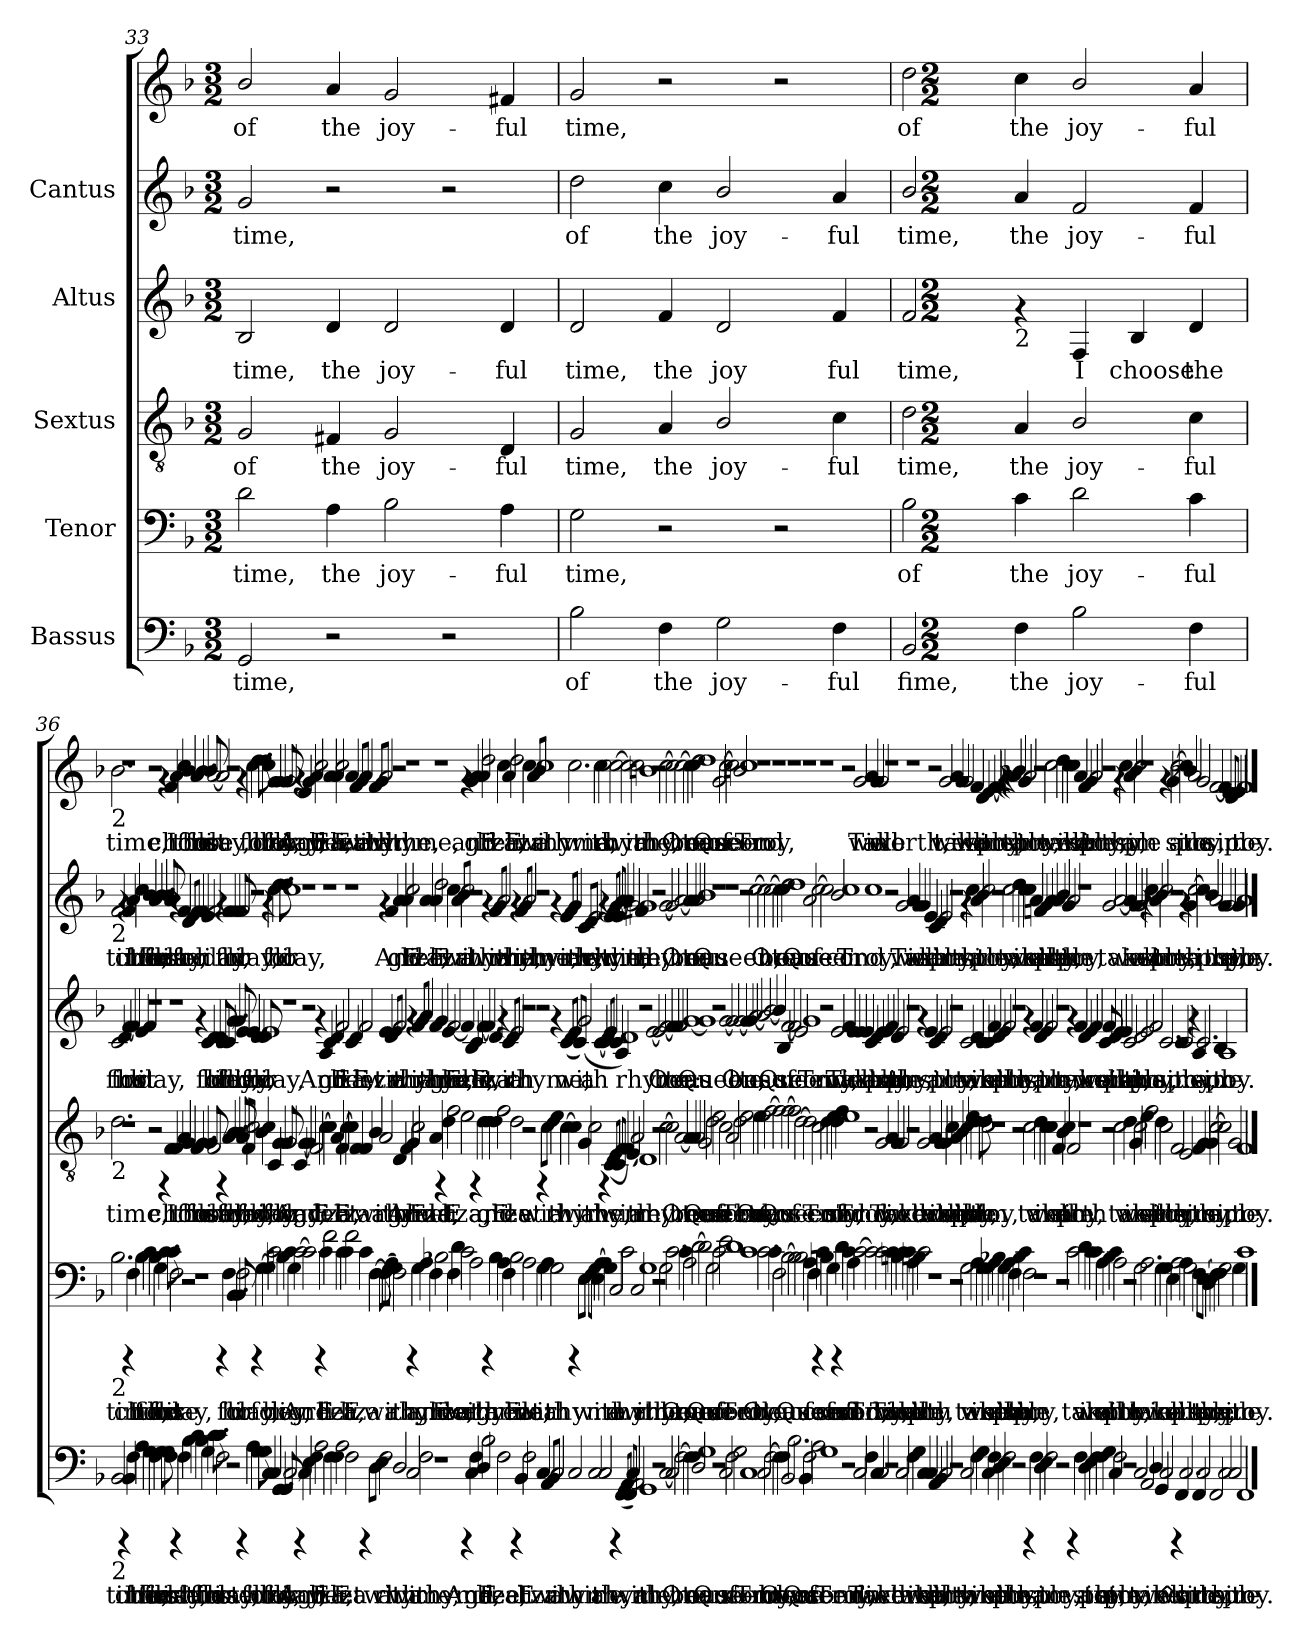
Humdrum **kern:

**kern	**text	**kern	**text	**kern	**text	**kern	**text	**kern	**text	**kern	**text
*part5	*part5	*part4	*part4	*part3	*part3	*part2	*part2	*part1	*part1	*part1	*part1
*staff6	*staff6	*staff5	*staff5	*staff4	*staff4	*staff3	*staff3	*staff2	*staff2	*staff1	*staff1
*I"Bassus	*	*I"Tenor	*	*I"Sextus	*	*I"Altus	*	*I"Cantus	*	*	*
*clefF4	*	*clefF4	*	*clefGv2	*	*clefG2	*	*clefG2	*	*clefG2	*
*k[b-]	*	*k[b-]	*	*k[b-]	*	*k[b-]	*	*k[b-]	*	*k[b-]	*
*F:	*	*F:	*	*F:	*	*F:	*	*F:	*	*F:	*
*M3/2	*	*M3/2	*	*M3/2	*	*M3/2	*	*M3/2	*	*M3/2	*
=33	=33	=33	=33	=33	=33	=33	=33	=33	=33	=33	=33
!	!LO:LY:b:cj	!	!LO:LY:b:cj	!	!LO:LY:b:cj	!	!LO:LY:b:cj	!	!LO:LY:b:cj	!	!LO:LY:b:cj
2GG/	time,	2d\	time,	2G/	of	2B-/	time,	2g/	time,	2b-/	of
!	!	!	!LO:LY:b:cj	!	!LO:LY:b:cj	!	!LO:LY:b:cj	!	!	!	!LO:LY:b:cj
2r	.	4A\	the	4F#X/	the	4d/	the	2r	.	4a/	the
!	!	!	!LO:LY:b:cj	!	!LO:LY:b:cj	!	!LO:LY:b:cj	!	!	!	!LO:LY:b:cj
.	.	2B-\	joy-	2G/	joy-	2d/	joy-	.	.	2g/	joy-
2r	.	.	.	.	.	.	.	2r	.	.	.
!	!	!	!LO:LY:b:cj	!	!LO:LY:b:cj	!	!LO:LY:b:cj	!	!	!	!LO:LY:b:cj
.	.	4A\	-ful	4D/	-ful	4d/	-ful	.	.	4f#X/	-ful
=34	=34	=34	=34	=34	=34	=34	=34	=34	=34	=34	=34
!	!LO:LY:b:cj	!	!LO:LY:b:cj	!	!LO:LY:b:cj	!	!LO:LY:b:cj	!	!LO:LY:b:cj	!	!LO:LY:b:cj
2B-\	of	2G\	time,	2G/	time,	2d/	time,	2dd\	of	2g/	time,
!	!LO:LY:b:cj	!	!	!	!LO:LY:b:cj	!	!LO:LY:b:cj	!	!LO:LY:b:cj	!	!
4F\	the	2r	.	4A/	the	4f/	the	4cc\	the	2r	.
!	!LO:LY:b:cj	!	!	!	!LO:LY:b:cj	!	!LO:LY:b:cj	!	!LO:LY:b:cj	!	!
2G\	joy-	.	.	2B-/	joy-	2d/	joy	2b-/	joy-	.	.
.	.	2r	.	.	.	.	.	.	.	2r	.
!	!LO:LY:b:cj	!	!	!	!LO:LY:b:cj	!	!LO:LY:b:cj	!	!LO:LY:b:cj	!	!
4F\	-ful	.	.	4c\	-ful	4f/	ful	4a/	-ful	.	.
=35	=35	=35	=35	=35	=35	=35	=35	=35	=35	=35	=35
!	!LO:LY:b:cj	!	!LO:LY:b:cj	!	!LO:LY:b:cj	!	!LO:LY:b:cj	!	!LO:LY:b:cj	!	!LO:LY:b:cj
2BB-/	fime,	2B-\	of	2d\	time,	2f/	time,	2b-/	time,	2dd\	of
*M2/2	*	*M2/2	*	*M2/2	*	*M2/2	*	*M2/2	*	*M2/2	*
!	!	!	!	!	!	!LO:TX:b:t=2	!	!	!	!	!
!	!LO:LY:b:cj	!	!LO:LY:b:cj	!	!LO:LY:b:cj	!	!	!	!LO:LY:b:cj	!	!LO:LY:b:cj
4F\	the	4c\	the	4A/	the	4rf	.	4a/	the	4cc\	the
!	!LO:LY:b:cj	!	!LO:LY:b:cj	!	!LO:LY:b:cj	!	!LO:LY:b:cj	!	!LO:LY:b:cj	!	!LO:LY:b:cj
2B-\	joy-	2d\	joy-	2B-/	joy-	4F/	I	2f/	joy-	2b-/	joy-
!	!	!	!	!	!	!	!LO:LY:b:cj	!	!	!	!
.	.	.	.	.	.	4B-/	choose	.	.	.	.
!	!LO:LY:b:cj	!	!LO:LY:b:cj	!	!LO:LY:b:cj	!	!LO:LY:b:cj	!	!LO:LY:b:cj	!	!LO:LY:b:cj
4F\	-ful	4c\	-ful	4c\	-ful	4d/	the	4f/	-ful	4a/	-ful
!!LO:LB:g=z
=36	=36	=36	=36	=36	=36	=36	=36	=36	=36	=36	=36
*	*	*	*	*	*	*	*	*	*	*MM156	*
!	!	!	!	!	!	!	!	!	!	!LO:TX:b:t=2	!
!	!	!	!	!	!	!	!	!LO:TX:b:t=2	!	!	!
!	!	!	!	!LO:TX:b:t=2	!	!	!	!	!	!	!
!	!	!LO:TX:b:t=2	!	!	!	!	!	!	!	!	!
!LO:TX:b:t=2	!	!	!	!	!	!	!	!	!	!	!
!	!LO:LY:b:cj	!	!LO:LY:b:cj	!	!LO:LY:b:cj	!	!LO:LY:b:cj	!	!LO:LY:b:cj	!	!LO:LY:b:cj
2BB-/	time,	2.B-\	time,	2.d\	time,	2c/	first	2f/	time,	2.b-\	time,
!	!	!	!	!	!	!	!LO:LY:b:cj	!	!	!	!
4rCCC	.	.	.	.	.	4d/	for	4rf	.	.	.
!	!LO:LY:a:cj	!	!	!	!	!	!LO:LY:a:cj	!	!LO:LY:a:cj	!	!
4BB-/	I	4rCCC	.	1r	.	[<4f/	ho-	4f/	I	1r	.
!	!LO:LY:a:cj	!	!LO:LY:a:cj	!	!	!	!LO:LY:a:cj	!	!LO:LY:a:cj	!	!
4F\	choose	4F\	I	.	.	4f/]	-	4a/	choose	.	.
!	!LO:LY:a:cj	!	!LO:LY:a:cj	!	!	!	!LO:LY:a:cj	!	!LO:LY:a:cj	!	!
4A\	the	4B-\	choose	.	.	4e/	li-	4cc\	the	.	.
!	!LO:LY:a:cj	!	!LO:LY:a:cj	!	!	!	!LO:LY:a:cj	!	!LO:LY:a:cj	!	!
4G\	first	4c\	the	.	.	4f/	-day,	4b-/	first	.	.
!	!LO:LY:a:cj	!	!LO:LY:a:cj	!	!	!	!	!	!LO:LY:a:cj	!	!
4F\	for	4B-\	first	2r	.	1r	.	4a/	for	2r	.
!	!LO:LY:a:cj	!	!LO:LY:a:cj	!	!	!	!	!	!LO:LY:a:cj	!	!
4.G\	ho-	4G\	for	.	.	.	.	4.b-/	ho-	.	.
!	!	!	!LO:LY:a:cj	!	!	!	!	!	!	!	!
.	.	4.c\	ho-	4rFF	.	.	.	.	.	4rf	.
!	!LO:LY:a:cj	!	!	!	!	!	!	!	!LO:LY:a:cj	!	!
8G\	-li-	.	.	.	.	.	.	8b-/	-li-	.	.
!	!LO:LY:a:cj	!	!	!	!LO:LY:a:cj	!	!	!	!LO:LY:a:cj	!	!LO:LY:a:cj
4F\	-day,	.	.	4F/	I	.	.	4a/	-day,	4f/	I
!	!	!	!LO:LY:a:cj	!	!	!	!	!	!	!	!
.	.	8c\	-li-	.	.	.	.	.	.	.	.
!	!	!	!LO:LY:b:cj	!	!LO:LY:b:cj	!	!	!	!	!	!LO:LY:b:cj
4rCCC	.	2F\	-day,	4F/	choose	1r	.	4rf	.	4a/	choose
!	!LO:LY:b:cj	!	!	!	!LO:LY:b:cj	!	!	!	!LO:LY:b:cj	!	!LO:LY:b:cj
4F\	I	.	.	4A/	the	.	.	4f/	for	4cc\	the
!	!LO:LY:b:cj	!	!	!	!LO:LY:b:cj	!	!	!	!LO:LY:b:cj	!	!LO:LY:b:cj
4B-\	choose	2r	.	4G/	first	.	.	8d/L	ho-	4b-/	first
!	!	!	!	!	!	!	!	!	!LO:LY:b:cj	!	!
.	.	.	.	.	.	.	.	8e/J	--	.	.
!	!LO:LY:b:cj	!	!	!	!LO:LY:b:cj	!	!	!	!LO:LY:b:cj	!	!LO:LY:b:cj
4c\	the	.	.	4F/	for	.	.	4f/	--	4a/	for
!	!LO:LY:a:cj	!	!	!	!LO:LY:a:cj	!	!	!	!LO:LY:a:cj	!	!LO:LY:a:cj
4B-\	first	1r	.	4.G/	ho-	4rf	.	4f/	-	4.b-/	ho-
!	!LO:LY:a:cj	!	!	!	!	!	!LO:LY:a:cj	!	!LO:LY:a:cj	!	!
4G\	for	.	.	.	.	4c/	for	4e/	li-	.	.
!	!	!	!	!	!LO:LY:a:cj	!	!	!	!	!	!LO:LY:a:cj
.	.	.	.	8G/	-li-	.	.	.	.	8b-/	-li-
!	!LO:LY:a:cj	!	!	!	!LO:LY:a:cj	!	!LO:LY:a:cj	!	!LO:LY:a:cj	!	!LO:LY:a:cj
4.c\	ho-	.	.	2F/	-day,	4.d/	ho-	2f/	-day,	[<2a/	-day,
!	!LO:LY:a:cj	!	!	!	!	!	!LO:LY:a:cj	!	!	!	!
8c\	-li-	.	.	.	.	8d/	-li-	.	.	.	.
!	!LO:LY:a:cj	!	!	!	!	!	!LO:LY:a:cj	!	!	!	!
2F\	-day,	4rCCC	.	4rFF	.	4c/	-day,	4rf	.	2a/]	.
!	!	!	!LO:LY:a:cj	!	!LO:LY:a:cj	!	!LO:LY:a:cj	!	!LO:LY:b:cj	!	!
.	.	4F\	for	4A/	for	4c/	for	4f/	for	.	.
!	!	!	!LO:LY:a:cj	!	!LO:LY:a:cj	!	!LO:LY:a:cj	!	!LO:LY:b:cj	!	!
2r	.	4.BB-/	ho-	4.B-/	ho-	4.g/	ho-	4.f/	ho-	2r	.
!	!	!	!LO:LY:a:cj	!	!LO:LY:a:cj	!	!LO:LY:a:cj	!	!LO:LY:b:cj	!	!
.	.	8BB-/	-li-	8B-/	-li-	8g/	-li-	8f/	-li-	.	.
!	!	!	!LO:LY:a:cj	!	!LO:LY:a:cj	!	!LO:LY:a:cj	!	!LO:LY:a:cj	!	!
4rCCC	.	2F\	-day,	8A/L	-day,	4e/	-day,	2f/	-day,	4rf	.
!	!	!	!	!	!LO:LY:a:cj	!	!	!	!	!	!
.	.	.	.	8F/J	for	.	.	.	.	.	.
!	!LO:LY:a:cj	!	!	!	!LO:LY:a:cj	!	!LO:LY:a:cj	!	!	!	!LO:LY:a:cj
4A\	for	.	.	2c\	ho-	4e/	for	.	.	4cc\	for
!	!LO:LY:a:cj	!	!	!	!	!	!LO:LY:a:cj	!	!	!	!LO:LY:a:cj
4.G\	ho-	4rCCC	.	.	.	4.d/	ho-	2r	.	4.dd\	ho-
!	!	!	!LO:LY:a:cj	!	!LO:LY:a:cj	!	!	!	!	!	!
.	.	[>4G\	for	4B-/	-li-	.	.	.	.	.	.
!	!LO:LY:a:cj	!	!	!	!	!	!LO:LY:a:cj	!	!	!	!LO:LY:a:cj
8G\	-li-	.	.	.	.	8d/	-li-	.	.	8dd\	-li-
!	!LO:LY:b:cj	!	!LO:LY:b:cj	!	!LO:LY:b:cj	!	!LO:LY:b:cj	!	!	!	!LO:LY:b:cj
4C/	-day,	4G\]	.	4c\	-day,	1e	-day,	4rf	.	4cc\	-day,
!	!LO:LY:b:cj	!	!LO:LY:b:cj	!	!LO:LY:b:cj	!	!	!	!LO:LY:b:cj	!	!LO:LY:b:cj
4C/	for	2c\	ho-	4C/	for	.	.	4cc\	for	4g/	for
!	!LO:LY:b:cj	!	!	!	!LO:LY:b:cj	!	!	!	!LO:LY:b:cj	!	!LO:LY:b:cj
4.GG/	ho-	.	.	4.G/	ho-	.	.	4.dd\	ho-	4.g/	ho-
!	!	!	!LO:LY:b:cj	!	!	!	!	!	!	!	!
.	.	4Bn\	-li-	.	.	.	.	.	.	.	.
!	!LO:LY:b:cj	!	!	!	!LO:LY:b:cj	!	!	!	!LO:LY:b:cj	!	!LO:LY:b:cj
8GG/	-li-	.	.	8G/	-li-	.	.	8dd\	-li-	8g/	-li-
!	!LO:LY:a:cj	!	!LO:LY:a:cj	!	!LO:LY:a:cj	!	!	!	!LO:LY:a:cj	!	!LO:LY:a:cj
2C/	-day,	4c\	-day,	2G/	-day,	1r	.	1cc	-day,	2g/	-day,
!	!	!	!LO:LY:a:cj	!	!	!	!	!	!	!	!
.	.	4G\	And	.	.	.	.	.	.	.	.
!	!	!	!LO:LY:a:cj	!	!LO:LY:a:cj	!	!	!	!	!	!
4rCCC	.	[>2c\	greet	4C/	And	.	.	.	.	4rf	.
!	!LO:LY:a:cj	!	!	!	!LO:LY:a:cj	!	!	!	!	!	!LO:LY:a:cj
4C/	And	.	.	[<4G/	greet	.	.	.	.	4e/	And
!	!LO:LY:a:cj	!	!LO:LY:a:cj	!	!LO:LY:a:cj	!	!	!	!	!	!LO:LY:a:cj
4E\	greet	2c\]	.	4G/]	.	2r	.	1r	.	4g/	greet
!	!LO:LY:a:cj	!	!	!	!LO:LY:a:cj	!	!	!	!	!	!LO:LY:a:cj
4F\	E-	.	.	2F/	E-	.	.	.	.	4a/	E-
!	!LO:LY:a:cj	!	!	!	!	!	!	!	!	!	!LO:LY:a:cj
2A\	-li-	4rCCC	.	.	.	4rf	.	.	.	2cc\	-li-
!	!	!	!LO:LY:a:cj	!	!LO:LY:a:cj	!	!LO:LY:a:cj	!	!	!	!
.	.	4c\	E-	[>4c\	-li-	4A/	And	.	.	.	.
!	!LO:LY:b:cj	!	!LO:LY:b:cj	!	!LO:LY:b:cj	!	!LO:LY:b:cj	!	!	!	!LO:LY:b:cj
4F\	-za,	2f\	-li-	4c\]	-	4c/	greet	1r	.	4a/	-za,
!	!LO:LY:b:cj	!	!	!	!LO:LY:b:cj	!	!LO:LY:b:cj	!	!	!	!LO:LY:b:cj
4F\	E-	.	.	4A/	za,	4d/	E-	.	.	4a/	E-
!	!LO:LY:b:cj	!	!LO:LY:b:cj	!	!LO:LY:b:cj	!	!LO:LY:b:cj	!	!	!	!LO:LY:b:cj
2A\	-li-	4c\	-za,	4F/	E-	2f/	-li-	.	.	2cc\	-li-
!	!	!	!LO:LY:b:cj	!	!LO:LY:b:cj	!	!	!	!	!	!
.	.	4c\	E-	[>4c\	-li-	.	.	.	.	.	.
!	!LO:LY:a:cj	!	!LO:LY:a:cj	!	!LO:LY:a:cj	!	!LO:LY:a:cj	!	!	!	!LO:LY:a:cj
2F\	-za	2f\	-li-	4c\]	-	4c/	-za,	1r	.	4a/	-za
!	!	!	!	!	!LO:LY:a:cj	!	!LO:LY:a:cj	!	!	!	!LO:LY:a:cj
.	.	.	.	4F/	za	4d/	E-	.	.	8f/L	with
!	!	!	!	!	!	!	!	!	!	!	!LO:LY:a:cj
.	.	.	.	.	.	.	.	.	.	8g/J	a
!	!	!	!LO:LY:a:cj	!	!LO:LY:a:cj	!	!LO:LY:a:cj	!	!	!	!LO:LY:a:cj
4rCCC	.	4c\	-za	4F/	with	2f/	-li-	.	.	4a/	rhyme,
!	!LO:LY:a:cj	!	!LO:LY:a:cj	!	!LO:LY:a:cj	!	!	!	!	!	!LO:LY:a:cj
8D\L	with	[>4F\	with	4B-/	a	.	.	.	.	8f/L	with
!	!LO:LY:a:cj	!	!	!	!	!	!	!	!	!	!LO:LY:a:cj
8E\J	a	.	.	.	.	.	.	.	.	8g/J	a
!	!LO:LY:a:cj	!	!LO:LY:a:cj	!	!LO:LY:a:cj	!	!LO:LY:a:cj	!	!	!	!LO:LY:a:cj
2F\	rhyme,	8F\]	.	2A/	rhyme,	4e/	-za	4rf	.	2a/	rhyme,
!	!	!	!LO:LY:a:cj	!	!	!	!	!	!	!	!
.	.	(>8G\L	a	.	.	.	.	.	.	.	.
!	!	!	!LO:LY:a:cj	!	!	!	!LO:LY:a:cj	!	!LO:LY:b:cj	!	!
.	.	8A\	.	.	.	8d/L	with	4f/	And	.	.
!	!	!	!LO:LY:a:cj	!	!	!	!LO:LY:a:cj	!	!	!	!
.	.	8G\J)	.	.	.	8e/J	a	.	.	.	.
!	!LO:LY:a:cj	!	!LO:LY:a:cj	!	!LO:LY:a:cj	!	!LO:LY:a:cj	!	!LO:LY:b:cj	!	!
2D/	with	2F\	rhyme,	4D/	And	2f/	rhyme,	4a/	greet	2r	.
!	!	!	!	!	!LO:LY:a:cj	!	!	!	!LO:LY:b:cj	!	!
.	.	.	.	4F/	greet	.	.	4a/	E-	.	.
!	!LO:LY:a:cj	!	!	!	!LO:LY:a:cj	!	!	!	!LO:LY:a:cj	!	!
2C/	a	4rCCC	.	4G/	E-	4rf	.	2cc\	-li-	1r	.
!	!	!	!LO:LY:a:cj	!	!LO:LY:a:cj	!	!LO:LY:a:cj	!	!	!	!
.	.	4G\	and	2c\	-li-	8f/L	with	.	.	.	.
!	!	!	!	!	!	!	!LO:LY:a:cj	!	!	!	!
.	.	.	.	.	.	8g/J	a	.	.	.	.
!	!LO:LY:a:cj	!	!LO:LY:a:cj	!	!	!	!LO:LY:a:cj	!	!LO:LY:a:cj	!	!
2F\	rhyme,	4A\	greet	.	.	4a/	rhyme,	4a/	-za,	.	.
!	!	!	!LO:LY:a:cj	!	!LO:LY:a:cj	!	!LO:LY:a:cj	!	!LO:LY:a:cj	!	!
.	.	4F\	E-	4A/	-za,	4f/	and	4a/	E-	.	.
!	!	!	!LO:LY:a:cj	!	!	!	!LO:LY:a:cj	!	!LO:LY:a:cj	!	!
1r	.	2B-\	-li-	4rFF	.	4g/	grect	2dd\	-li-	1r	.
!	!	!	!	!	!LO:LY:a:cj	!	!LO:LY:a:cj	!	!	!	!
.	.	.	.	4d\	E-	4e/	E-	.	.	.	.
!	!	!	!LO:LY:a:cj	!	!LO:LY:a:cj	!	!LO:LY:a:cj	!	!LO:LY:a:cj	!	!
.	.	4F\	-za	2f\	-li-	[<2f/	-li-	4cc\	-za	.	.
!	!	!	!LO:LY:a:cj	!	!	!	!	!	!LO:LY:a:cj	!	!
.	.	4d\	with	.	.	.	.	8a/L	with	.	.
!	!	!	!	!	!	!	!	!	!LO:LY:a:cj	!	!
.	.	.	.	.	.	.	.	8b-/J	a	.	.
!	!	!	!LO:LY:b:cj	!	!LO:LY:b:cj	!	!LO:LY:b:cj	!	!LO:LY:b:cj	!	!
4rCCC	.	2c\	a	2e\	-za,	4f/]	-	2cc\	rhyme,	4rf	.
!	!LO:LY:b:cj	!	!	!	!	!	!LO:LY:b:cj	!	!	!	!LO:LY:b:cj
4C/	And	.	.	.	.	4B-/	za,	.	.	4g/	and
!	!LO:LY:b:cj	!	!LO:LY:b:cj	!	!	!	!LO:LY:b:cj	!	!	!	!LO:LY:b:cj
4F\	greet	2A\	rhyme,	4rFF	.	4c/	E-	2r	.	4a/	greet
!	!LO:LY:b:cj	!	!	!	!LO:LY:b:cj	!	!LO:LY:b:cj	!	!	!	!LO:LY:b:cj
4D/	E-	.	.	4d\	and	[<4f/	-li-	.	.	4a/	E-
!	!LO:LY:a:cj	!	!	!	!LO:LY:a:cj	!	!LO:LY:a:cj	!	!	!	!LO:LY:a:cj
2B-\	-li-	4rCCC	.	4d\	greet	4f/]	-	4rf	.	2dd\	-li-
!	!	!	!LO:LY:a:cj	!	!LO:LY:a:cj	!	!LO:LY:a:cj	!	!LO:LY:a:cj	!	!
.	.	4B-\	and	4d\	E-	4d/	za	8f/L	with	.	.
!	!	!	!	!	!	!	!	!	!LO:LY:a:cj	!	!
.	.	.	.	.	.	.	.	8g/J	a	.	.
!	!LO:LY:a:cj	!	!LO:LY:a:cj	!	!LO:LY:a:cj	!	!	!	!LO:LY:a:cj	!	!LO:LY:a:cj
2F\	-za,	4A\	greet	2f\	-li-	4rf	.	2a/	rhyme,	4cc\	-za,
!	!	!	!LO:LY:a:cj	!	!	!	!LO:LY:a:cj	!	!	!	!LO:LY:a:cj
.	.	4F\	E-	.	.	8c/L	with	.	.	4a/	E-
!	!	!	!	!	!	!	!LO:LY:a:cj	!	!	!	!
.	.	.	.	.	.	8d/J	a	.	.	.	.
!	!	!	!LO:LY:b:cj	!	!LO:LY:b:cj	!	!LO:LY:b:cj	!	!	!	!LO:LY:b:cj
4rCCC	.	2B-\	-li-	2d\	-za	2e/	rhyme,	4rf	.	2dd\	-li-
!	!LO:LY:b:cj	!	!	!	!	!	!	!	!LO:LY:b:cj	!	!
4BB-/	E-	.	.	.	.	.	.	8f/L	with	.	.
!	!	!	!	!	!	!	!	!	!LO:LY:b:cj	!	!
.	.	.	.	.	.	.	.	8g/J	a	.	.
!	!LO:LY:b:cj	!	!LO:LY:b:cj	!	!	!	!	!	!LO:LY:b:cj	!	!LO:LY:b:cj
2F\	-li-	2A\	-za	2r	.	2r	.	2a/	rhyme,	4cc\	-za
!	!	!	!	!	!	!	!	!	!	!	!LO:LY:b:cj
.	.	.	.	.	.	.	.	.	.	8a/L	with
!	!	!	!	!	!	!	!	!	!	!	!LO:LY:b:cj
.	.	.	.	.	.	.	.	.	.	8b-/J	a
!	!LO:LY:a:cj	!	!LO:LY:a:cj	!	!	!	!	!	!	!	!LO:LY:a:cj
4C/	-za	4G\	with	4rFF	.	2r	.	2r	.	1cc	rhyme,
!	!LO:LY:a:cj	!	!LO:LY:a:cj	!	!LO:LY:a:cj	!	!	!	!	!	!
8AA/L	with	4A\	a	8c\L	with	.	.	.	.	.	.
!	!LO:LY:a:cj	!	!	!	!LO:LY:a:cj	!	!	!	!	!	!
8BB-/J	a	.	.	8d\J	a	.	.	.	.	.	.
!	!LO:LY:a:cj	!	!LO:LY:a:cj	!	!LO:LY:a:cj	!	!	!	!	!	!
2C/	rhyme,	2G\	rhyme	4e\	rhyme,	4rf	.	4rf	.	.	.
!	!	!	!	!	!LO:LY:a:cj	!	!LO:LY:a:cj	!	!LO:LY:a:cj	!	!
.	.	.	.	[>4c\	with	(<8c/L	with	8e/L	with	.	.
!	!	!	!	!	!	!	!LO:LY:a:cj	!	!LO:LY:a:cj	!	!
.	.	.	.	.	.	8d/J	.	8f/J	a	.	.
!	!LO:LY:b:cj	!	!	!	!LO:LY:b:cj	!	!LO:LY:b:cj	!	!LO:LY:b:cj	!	!LO:LY:b:cj
2C/	with	4rCCC	.	4c\]	.	8e/L	.	4g/	rhyme,	2.cc\	with
!	!	!	!	!	!	!	!LO:LY:b:cj	!	!	!	!
.	.	.	.	.	.	8c/J)	.	.	.	.	.
!	!	!	!LO:LY:b:cj	!	!LO:LY:b:cj	!	!LO:LY:b:cj	!	!LO:LY:b:cj	!	!
.	.	8E\L	with	4G/	a	(<2g/	a	8c/L	with	.	.
!	!	!	!LO:LY:b:cj	!	!	!	!	!	!LO:LY:b:cj	!	!
.	.	8F\J	.	.	.	.	.	8d/J	a	.	.
!	!LO:LY:b:cj	!	!LO:LY:b:cj	!	!LO:LY:b:cj	!	!	!	!LO:LY:b:cj	!	!
2C/	a	8G\L	.	2c\	rhyme,	.	.	2e/	rhyme,	.	.
!	!	!	!LO:LY:b:cj	!	!	!	!	!	!	!	!
.	.	8E\J	.	.	.	.	.	.	.	.	.
!	!	!	!LO:LY:b:cj	!	!	!	!LO:LY:b:cj	!	!	!	!LO:LY:b:cj
.	.	[>4A\	.	.	.	[<4c/	.	.	.	4cc\	a
!	!LO:LY:a:cj	!	!LO:LY:a:cj	!	!	!	!	!	!	!	!LO:LY:a:cj
2C/	rhyme,	4A\]	.	4rFF	.	8c/L]	.	4rf	.	2cc\	rhyme,
.	.	.	.	.	.	8d/J	.	.	.	.	.
!	!	!	!LO:LY:a:cj	!	!LO:LY:a:cj	!	!	!	!LO:LY:a:cj	!	!
.	.	4G\	a	(<8C/L	with	4e/	.	8e/L	with	.	.
!	!	!	!	!	!LO:LY:a:cj	!	!	!	!LO:LY:a:cj	!	!
.	.	.	.	8D/J	.	.	.	8f/J	.	.	.
!	!	!	!LO:LY:a:cj	!	!LO:LY:a:cj	!	!	!	!LO:LY:a:cj	!	!LO:LY:a:cj
4rCCC	.	2C/	rhyme,	8E/L	.	4c/	.	8g/L	.	[>2cc\	with
!	!	!	!	!	!LO:LY:a:cj	!	!	!	!LO:LY:a:cj	!	!
.	.	.	.	8C/J	.	.	.	8e/J	.	.	.
!	!LO:LY:a:cj	!	!	!	!LO:LY:a:cj	!	!	!	!LO:LY:a:cj	!	!
(<8FF/L	with	.	.	4F/	.	4A/)	.	[<4a/	.	.	.
!	!LO:LY:a:cj	!	!	!	!	!	!	!	!	!	!
8GG/J	.	.	.	.	.	.	.	.	.	.	.
!	!LO:LY:b:cj	!	!LO:LY:b:cj	!	!LO:LY:b:cj	!	!LO:LY:b:cj	!	!LO:LY:b:cj	!	!LO:LY:b:cj
8AA/L	.	2c\	with	4F/)	.	1d	rhyme:	4a/]	.	2cc\]	.
!	!LO:LY:b:cj	!	!	!	!	!	!	!	!	!	!
8FF/J	.	.	.	.	.	.	.	.	.	.	.
!	!LO:LY:b:cj	!	!	!	!LO:LY:b:cj	!	!	!	!LO:LY:b:cj	!	!
4C/)	.	.	.	(<4E/	a	.	.	2g/	.	.	.
!	!LO:LY:b:cj	!	!LO:LY:b:cj	!	!LO:LY:b:cj	!	!	!	!	!	!LO:LY:b:cj
2AA/	a	2C/	a	2A/)	.	.	.	.	.	2cc\	a
!	!	!	!	!	!	!	!	!	!LO:LY:b:cj	!	!
.	.	.	.	.	.	.	.	4f#X/	a	.	.
!	!LO:LY:a:cj	!	!LO:LY:a:cj	!	!LO:LY:a:cj	!	!	!	!LO:LY:a:cj	!	!LO:LY:a:cj
1GG	rhyme:	1G	rhyme:	1D	rhyme:	2r	.	1g	rhyme:	1bn	rhyme:
!	!	!	!	!	!	!	!LO:LY:a:cj	!	!	!	!
.	.	.	.	.	.	[<2e/	O	.	.	.	.
!	!	!	!	!	!	!	!LO:LY:b:cj	!	!	!	!
2r	.	2r	.	2r	.	2e/]	.	2r	.	2r	.
!	!LO:LY:b:cj	!	!LO:LY:b:cj	!	!LO:LY:b:cj	!	!LO:LY:b:cj	!	!LO:LY:b:cj	!	!LO:LY:b:cj
[<2C/	O	2G\	O	[>2c\	O	[<2f/	beau-	[<2g/	O	[>2cc\	O
!	!LO:LY:a:cj	!	!LO:LY:a:cj	!	!LO:LY:a:cj	!	!LO:LY:a:cj	!	!LO:LY:a:cj	!	!LO:LY:a:cj
2C/]	.	2.c\	beau-	2c\]	.	4f/]	-	2g/]	.	2cc\]	.
!	!	!	!	!	!	!	!LO:LY:a:cj	!	!	!	!
.	.	.	.	.	.	4f/	te-	.	.	.	.
!	!LO:LY:a:cj	!	!	!	!LO:LY:a:cj	!	!LO:LY:a:cj	!	!LO:LY:a:cj	!	!LO:LY:a:cj
[>2F\	beau-	.	.	[<2A/	beau-	2f/	-ous	[<2a/	beau-	[>2cc\	beau-
!	!	!	!LO:LY:a:cj	!	!	!	!	!	!	!	!
.	.	4c\	-te-	.	.	.	.	.	.	.	.
!	!LO:LY:b:cj	!	!LO:LY:b:cj	!	!LO:LY:b:cj	!	!LO:LY:b:cj	!	!LO:LY:b:cj	!	!LO:LY:b:cj
4F\]	-	2A\	-ous	4A/]	-	[<1g	Queen,	4a/]	-	4cc\]	-
!	!LO:LY:b:cj	!	!	!	!LO:LY:b:cj	!	!	!	!LO:LY:b:cj	!	!LO:LY:b:cj
4F\	te-	.	.	4A/	te-	.	.	4a/	te-	4cc\	te-
!	!LO:LY:b:cj	!	!LO:LY:b:cj	!	!LO:LY:b:cj	!	!	!	!LO:LY:b:cj	!	!LO:LY:b:cj
2D/	-ous	[>2d\	Queen	2A/	-ous	.	.	2a/	-ous	2dd\	-ous
!	!LO:LY:a:cj	!	!LO:LY:a:cj	!	!LO:LY:a:cj	!	!	!	!LO:LY:a:cj	!	!LO:LY:a:cj
1G	Queen	2d\]	.	2G/	Queen	1g]	.	1b-	Queen,	1dd	Queen
!	!	!	!LO:LY:a:cj	!	!LO:LY:a:cj	!	!	!	!	!	!
.	.	2G\	of	2d\	of	.	.	.	.	.	.
!	!	!	!LO:LY:a:cj	!	!LO:LY:a:cj	!	!	!	!	!	!LO:LY:b:cj
2r	.	2c\	se-	2e\	se-	2r	.	1r	.	2g/	of
!	!LO:LY:a:cj	!	!LO:LY:a:cj	!	!LO:LY:a:cj	!	!LO:LY:a:cj	!	!	!	!LO:LY:b:cj
2C/	of	2e\	-cond	2c\	-cond	[<2g/	O	.	.	[>2cc\	se-
!	!LO:LY:a:cj	!	!LO:LY:a:cj	!	!LO:LY:a:cj	!	!LO:LY:a:cj	!	!	!	!LO:LY:a:cj
2F\	se-	1d	Troy,	2A/	Troy,	2g/]	.	1r	.	2cc\]	-
!	!LO:LY:a:cj	!	!	!	!LO:LY:a:cj	!	!LO:LY:a:cj	!	!	!	!LO:LY:a:cj
2G\	-cond	.	.	2d\	O	[<2g/	beau-	.	.	2bn/	cond
!	!LO:LY:a:cj	!	!LO:LY:a:cj	!	!LO:LY:a:cj	!	!LO:LY:a:cj	!	!	!	!LO:LY:a:cj
1C	Troy,	1c	O	2.e\	beau-	4g/]	-	2r	.	1cc	Troy,
!	!	!	!	!	!	!	!LO:LY:a:cj	!	!	!	!
.	.	.	.	.	.	4g/	te-	.	.	.	.
!	!	!	!	!	!	!	!LO:LY:a:cj	!	!LO:LY:b:cj	!	!
.	.	.	.	.	.	[<2a/	-us	[>2cc\	O	.	.
!	!	!	!	!	!LO:LY:a:cj	!	!	!	!	!	!
.	.	.	.	4e\	-te-	.	.	.	.	.	.
!	!LO:LY:a:cj	!	!LO:LY:a:cj	!	!LO:LY:a:cj	!	!LO:LY:a:cj	!	!LO:LY:a:cj	!	!
2C/	O	2.c\	beau-	2e\	-ous	2a/]	.	2cc\]	.	1r	.
!	!LO:LY:a:cj	!	!	!	!LO:LY:a:cj	!	!LO:LY:a:cj	!	!LO:LY:a:cj	!	!
[>2F\	beau-	.	.	[>2f\	Queen	[<2b-/	Queen	[>2cc\	beau-	.	.
!	!	!	!LO:LY:a:cj	!	!	!	!	!	!	!	!
.	.	4c\	-te-	.	.	.	.	.	.	.	.
!	!LO:LY:a:cj	!	!LO:LY:a:cj	!	!LO:LY:a:cj	!	!LO:LY:a:cj	!	!LO:LY:a:cj	!	!
4F\]	-	2F\	-ous	2f\]	.	4b-/]	.	4cc\]	-	1r	.
!	!LO:LY:a:cj	!	!	!	!	!	!LO:LY:a:cj	!	!LO:LY:a:cj	!	!
4F\	te-	.	.	.	.	4B-/	of	4cc\	te-	.	.
!	!LO:LY:a:cj	!	!LO:LY:a:cj	!	!LO:LY:a:cj	!	!LO:LY:a:cj	!	!LO:LY:a:cj	!	!
2BB-/	-ous	[>2B-\	Queen	[>2f\	of	[<2f/	se-	2dd\	-ous	.	.
!	!LO:LY:b:cj	!	!LO:LY:b:cj	!	!LO:LY:b:cj	!	!LO:LY:b:cj	!	!LO:LY:b:cj	!	!
2.B-\	Queen	2B-\]	.	2f\]	.	2f/]	-	1dd	Queen	1r	.
!	!	!	!LO:LY:b:cj	!	!LO:LY:b:cj	!	!LO:LY:b:cj	!	!	!	!
.	.	2B-\	of	[>2d\	se-	2e/	cond	.	.	.	.
!	!LO:LY:b:cj	!	!	!	!	!	!	!	!	!	!
4BB-/	of	.	.	.	.	.	.	.	.	.	.
!	!LO:LY:a:cj	!	!LO:LY:a:cj	!	!LO:LY:a:cj	!	!LO:LY:a:cj	!	!LO:LY:a:cj	!	!
2F\	se-	4A\	se-	2d\]	-	1g	Troy,	2a/	of	1r	.
!	!	!	!LO:LY:a:cj	!	!	!	!	!	!	!	!
.	.	4F\	-cond	.	.	.	.	.	.	.	.
!	!LO:LY:a:cj	!	!	!	!LO:LY:a:cj	!	!	!	!LO:LY:a:cj	!	!
2A\	-cond	4rCCC	.	2c\	cond	.	.	[>2cc\	se-	.	.
!	!	!	!LO:LY:a:cj	!	!	!	!	!	!	!	!
.	.	4c\	of	.	.	.	.	.	.	.	.
!	!LO:LY:a:cj	!	!LO:LY:a:cj	!	!LO:LY:a:cj	!	!	!	!LO:LY:a:cj	!	!
1G	Troy,	4Bn\	se-	4d\	Troy,	2r	.	2cc\]	-	1r	.
!	!	!	!LO:LY:a:cj	!	!LO:LY:a:cj	!	!	!	!	!	!
.	.	4G\	-cond,	4e\	of	.	.	.	.	.	.
!	!	!	!	!	!LO:LY:a:cj	!	!LO:LY:a:cj	!	!LO:LY:a:cj	!	!
.	.	4rCCC	.	4d\	se-	2e/	Take	2b-/	cond	.	.
!	!	!	!LO:LY:a:cj	!	!LO:LY:a:cj	!	!	!	!	!	!
.	.	4d\	of	4f\	-cond	.	.	.	.	.	.
!	!	!	!LO:LY:a:cj	!	!LO:LY:a:cj	!	!LO:LY:a:cj	!	!LO:LY:a:cj	!	!
2r	.	4c\	se-	1e	Troy,	4f/	well	1cc	Troy,	2r	.
!	!	!	!LO:LY:a:cj	!	!	!	!LO:LY:a:cj	!	!	!	!
.	.	4A\	-cond	.	.	4e/	in	.	.	.	.
!	!LO:LY:a:cj	!	!LO:LY:a:cj	!	!	!	!LO:LY:a:cj	!	!	!	!LO:LY:a:cj
2C/	Take	[>2c\	Troy,	.	.	4e/	worth	.	.	2g/	Take
!	!	!	!	!	!	!	!LO:LY:a:cj	!	!	!	!
.	.	.	.	.	.	4e/	a	.	.	.	.
!	!LO:LY:b:cj	!	!LO:LY:b:cj	!	!	!	!LO:LY:b:cj	!	!	!	!LO:LY:b:cj
4F\	well	2c\]	.	2r	.	4c/	sim-	1cc	.	4a/	well
!	!LO:LY:b:cj	!	!	!	!	!	!LO:LY:b:cj	!	!	!	!LO:LY:b:cj
4C/	in	.	.	.	.	4d/	-ple	.	.	4g/	in
!	!LO:LY:b:cj	!	!LO:LY:b:cj	!	!LO:LY:b:cj	!	!LO:LY:b:cj	!	!	!	!LO:LY:b:cj
2C/	worth,	2c\	Take	2G/	Take	4e/	toy,	.	.	2g/	worth,
!	!	!	!	!	!	!	!LO:LY:b:cj	!	!	!	!
.	.	.	.	.	.	4e/	a	.	.	.	.
!	!	!	!LO:LY:a:cj	!	!LO:LY:a:cj	!	!LO:LY:a:cj	!	!	!	!
2r	.	4c\	well	4A/	well	4f/	sim-	2r	.	1r	.
!	!	!	!LO:LY:a:cj	!	!LO:LY:a:cj	!	!LO:LY:a:cj	!	!	!	!
.	.	4Bn\	in	4G/	in	4d/	-ple	.	.	.	.
!	!LO:LY:a:cj	!	!LO:LY:a:cj	!	!LO:LY:a:cj	!	!LO:LY:a:cj	!	!LO:LY:a:cj	!	!
2C/	take	4c\	worth	2G/	worth,	2e/	toy,	2g/	Take	.	.
!	!	!	!LO:LY:a:cj	!	!	!	!	!	!	!	!
.	.	4c\	a	.	.	.	.	.	.	.	.
!	!LO:LY:a:cj	!	!LO:LY:a:cj	!	!	!	!	!	!LO:LY:a:cj	!	!
4F\	well	4A\	sim-	2r	.	2r	.	4a/	well	1r	.
!	!LO:LY:a:cj	!	!LO:LY:a:cj	!	!	!	!	!	!LO:LY:a:cj	!	!
4G\	in	4Bn\	-ple	.	.	.	.	4g/	in	.	.
!	!LO:LY:a:cj	!	!LO:LY:a:cj	!	!LO:LY:a:cj	!	!	!	!LO:LY:a:cj	!	!
4C/	worth	2c\	toy,	2G/	take	4rf	.	4g/	worth	.	.
!	!LO:LY:a:cj	!	!	!	!	!	!LO:LY:a:cj	!	!LO:LY:a:cj	!	!
4C/	a	.	.	.	.	4e/	a	4e/	a	.	.
!	!LO:LY:b:cj	!	!	!	!LO:LY:b:cj	!	!LO:LY:b:cj	!	!LO:LY:b:cj	!	!
4AA/	sim-	1r	.	4A/	well	4c/	sim-	4c/	sim-	2r	.
!	!LO:LY:b:cj	!	!	!	!LO:LY:b:cj	!	!LO:LY:b:cj	!	!LO:LY:b:cj	!	!
4BB-/	-ple	.	.	4G/	in	4d/	-ple	4d/	-ple	.	.
!	!LO:LY:b:cj	!	!	!	!LO:LY:b:cj	!	!LO:LY:b:cj	!	!LO:LY:b:cj	!	!LO:LY:b:cj
2C/	toy,	.	.	4G/	worth	2e/	toy,	2e/	toy,	2g/	take
!	!	!	!	!	!LO:LY:b:cj	!	!	!	!	!	!
.	.	.	.	4c\	a	.	.	.	.	.	.
!	!	!	!	!	!LO:LY:a:cj	!	!	!	!	!	!LO:LY:a:cj
2r	.	2r	.	4A/	sim-	2r	.	2r	.	4a/	well
!	!	!	!	!	!LO:LY:a:cj	!	!	!	!	!	!LO:LY:a:cj
.	.	.	.	4B-/	-ple	.	.	.	.	4g/	in
!	!LO:LY:a:cj	!	!LO:LY:a:cj	!	!LO:LY:a:cj	!	!LO:LY:a:cj	!	!	!	!LO:LY:a:cj
2C/	take	2G\	take	4c\	toy,	2c/	take	4rf	.	2g/	worth
!	!	!	!	!	!LO:LY:a:cj	!	!	!	!LO:LY:a:cj	!	!
.	.	.	.	4e\	a	.	.	4cc\	a	.	.
!	!LO:LY:b:cj	!	!LO:LY:b:cj	!	!LO:LY:b:cj	!	!LO:LY:b:cj	!	!LO:LY:b:cj	!	!LO:LY:b:cj
4F\	well	4A\	well	4.d\	sim-	4d/	well	4a/	sim-	4f/	a
!	!LO:LY:b:cj	!	!LO:LY:b:cj	!	!	!	!LO:LY:b:cj	!	!LO:LY:b:cj	!	!LO:LY:b:cj
4G\	in	4G\	in	.	.	4c/	in	4b-/	-ple	4d/	sim-
!	!	!	!	!	!LO:LY:b:cj	!	!	!	!	!	!
.	.	.	.	8d\	-ple	.	.	.	.	.	.
!	!LO:LY:b:cj	!	!LO:LY:b:cj	!	!LO:LY:b:cj	!	!LO:LY:b:cj	!	!LO:LY:b:cj	!	!LO:LY:b:cj
4C/	worth	4G\	worth	2c\	toy,	4c/	worth	2cc\	toy,	4e/	-ple
!	!LO:LY:b:cj	!	!LO:LY:b:cj	!	!	!	!LO:LY:b:cj	!	!	!	!LO:LY:b:cj
4F\	a	4A\	a	.	.	4f/	a	.	.	[<4f/	toy,
!	!LO:LY:a:cj	!	!LO:LY:a:cj	!	!	!	!LO:LY:a:cj	!	!	!	!LO:LY:a:cj
4D/	sim-	4B-X\	sim-	1r	.	4d/	sim-	2r	.	4f/]	.
!	!LO:LY:a:cj	!	!LO:LY:a:cj	!	!	!	!LO:LY:a:cj	!	!	!	!
4E\	-ple	4G\	-ple	.	.	4e/	-ple	.	.	4rf	.
!	!LO:LY:a:cj	!	!LO:LY:a:cj	!	!	!	!LO:LY:a:cj	!	!LO:LY:a:cj	!	!
2F\	toy,	4A\	toy,	.	.	2f/	toy,	2cc\	take	4rf	.
!	!	!	!LO:LY:a:cj	!	!	!	!	!	!	!	!LO:LY:a:cj
.	.	4F\	a	.	.	.	.	.	.	4a/	a
!	!	!	!LO:LY:a:cj	!	!	!	!	!	!LO:LY:b:cj	!	!LO:LY:a:cj
2r	.	4B-\	sim-	2r	.	2r	.	4dd\	well	4b-/	sim-
!	!	!	!LO:LY:a:cj	!	!	!	!	!	!LO:LY:b:cj	!	!LO:LY:a:cj
.	.	4c\	-ple	.	.	.	.	4cc\	in	4g/	-ple
!	!	!	!LO:LY:a:cj	!	!LO:LY:a:cj	!	!	!	!LO:LY:b:cj	!	!LO:LY:a:cj
4rCCC	.	2F\	toy,	2c\	take	4rf	.	4cc\	worth	2a/	toy,
!	!LO:LY:a:cj	!	!	!	!	!	!LO:LY:a:cj	!	!LO:LY:b:cj	!	!
4F\	a	.	.	.	.	4f/	a	4a/	a	.	.
!	!LO:LY:a:cj	!	!	!	!LO:LY:a:cj	!	!LO:LY:a:cj	!	!LO:LY:a:cj	!	!
4D/	sim-	1r	.	4d\	well	4d/	sim-	4f/	sim-	2r	.
!	!LO:LY:a:cj	!	!	!	!LO:LY:a:cj	!	!LO:LY:a:cj	!	!LO:LY:a:cj	!	!
4E\	-ple	.	.	4c\	in	4e/	-ple	4g/	-ple	.	.
!	!LO:LY:a:cj	!	!	!	!LO:LY:a:cj	!	!LO:LY:a:cj	!	!LO:LY:a:cj	!	!LO:LY:a:cj
2F\	toy,	.	.	4c\	vvorth	2f/	toy,	4a/	toy,	2cc\	take
!	!	!	!	!	!LO:LY:a:cj	!	!	!	!LO:LY:a:cj	!	!
.	.	.	.	4F/	a	.	.	4a/	a	.	.
!	!	!	!	!	!LO:LY:a:cj	!	!	!	!LO:LY:b:cj	!	!LO:LY:a:cj
2r	.	2r	.	4B-/	sim	2r	.	4b-/	sim-	4dd\	well
!	!	!	!	!	!LO:LY:a:cj	!	!	!	!LO:LY:b:cj	!	!LO:LY:a:cj
.	.	.	.	4c\	ple	.	.	4g/	-ple	4cc\	in
!	!	!	!LO:LY:a:cj	!	!LO:LY:a:cj	!	!	!	!LO:LY:b:cj	!	!LO:LY:a:cj
4rCCC	.	2c\	take	2F/	toy,	4rf	.	2a/	toy,	4cc\	worth
!	!LO:LY:a:cj	!	!	!	!	!	!LO:LY:a:cj	!	!	!	!LO:LY:a:cj
4F\	a	.	.	.	.	4f/	take	.	.	4a/	a
!	!LO:LY:b:cj	!	!LO:LY:b:cj	!	!	!	!LO:LY:b:cj	!	!	!	!LO:LY:b:cj
4D/	sim-	4d\	well	1r	.	4d/	well	1r	.	4f/	sim-
!	!LO:LY:b:cj	!	!LO:LY:b:cj	!	!	!	!LO:LY:b:cj	!	!	!	!LO:LY:b:cj
4E\	-ple	4c\	in	.	.	4e/	in	.	.	4g/	-ple
!	!LO:LY:b:cj	!	!LO:LY:b:cj	!	!	!	!LO:LY:b:cj	!	!	!	!LO:LY:b:cj
4F\	toy,	4c\	worth	.	.	4.f/	worth	.	.	2a/	toy,
!	!LO:LY:b:cj	!	!LO:LY:b:cj	!	!	!	!	!	!	!	!
4F\	a	4A\	a	.	.	.	.	.	.	.	.
!	!	!	!	!	!	!	!LO:LY:b:cj	!	!	!	!
.	.	.	.	.	.	8c/	a	.	.	.	.
!	!LO:LY:a:cj	!	!LO:LY:a:cj	!	!	!	!LO:LY:a:cj	!	!LO:LY:a:cj	!	!
4G\	sim-	4B-\	sim-	2r	.	4f/	sim-	2g/	take	2r	.
!	!LO:LY:a:cj	!	!LO:LY:a:cj	!	!	!	!LO:LY:a:cj	!	!	!	!
4C/	-ple	4c\	-ple	.	.	4d/	-ple	.	.	.	.
!	!LO:LY:a:cj	!	!LO:LY:a:cj	!	!LO:LY:a:cj	!	!LO:LY:a:cj	!	!LO:LY:a:cj	!	!
2F\	toy,	2A\	toy,	2c\	take	4e/	toy,	[<2a/	well	4rf	.
!	!	!	!	!	!	!	!LO:LY:a:cj	!	!	!	!LO:LY:a:cj
.	.	.	.	.	.	4e/	a	.	.	4cc\	a
!	!	!	!	!	!LO:LY:b:cj	!	!LO:LY:b:cj	!	!LO:LY:b:cj	!	!LO:LY:b:cj
2r	.	2r	.	4d\	well	2c/	sim-	4a/]	.	4a/	sim-
!	!	!	!	!	!LO:LY:b:cj	!	!	!	!LO:LY:b:cj	!	!LO:LY:b:cj
.	.	.	.	4G/	in	.	.	4g/	in	4b-/	-ple
!	!LO:LY:b:cj	!	!LO:LY:b:cj	!	!LO:LY:b:cj	!	!LO:LY:b:cj	!	!LO:LY:b:cj	!	!LO:LY:b:cj
2C/	take	2G\	take	2c\	worth	2d/	-ple	2g/	worth	2cc\	y,
!	!LO:LY:a:cj	!	!LO:LY:a:cj	!	!LO:LY:a:cj	!	!LO:LY:a:cj	!	!	!	!
2AA/	well	2.A\	well	4e\	a	2e/	toy,	4rf	.	1r	.
!	!	!	!	!	!LO:LY:a:cj	!	!	!	!LO:LY:a:cj	!	!
.	.	.	.	2f\	sim-	.	.	4cc\	a	.	.
!	!LO:LY:a:cj	!	!	!	!	!	!LO:LY:a:cj	!	!LO:LY:a:cj	!	!
4D/	in	.	.	.	.	2f/	a	4a/	sim-	.	.
!	!LO:LY:a:cj	!	!LO:LY:a:cj	!	!LO:LY:a:cj	!	!	!	!LO:LY:a:cj	!	!
4GG/	^	4G\	in	4d\	-ple	.	.	4b-/	-ple	.	.
!	!LO:LY:a:cj	!	!LO:LY:a:cj	!	!LO:LY:a:cj	!	!LO:LY:a:cj	!	!LO:LY:b:cj	!	!
2C/	worth	4G\	worth	2c\	toy,	2.c/	sim-	2cc\	toy,	4rf	.
!	!	!	!LO:LY:a:cj	!	!	!	!	!	!	!	!LO:LY:a:cj
.	.	4E\	a	.	.	.	.	.	.	4g/	a
!	!	!	!LO:LY:a:cj	!	!LO:LY:a:cj	!	!	!	!	!	!LO:LY:a:cj
4rCCC	.	2A\	sim-	2F/	a	.	.	2r	.	[>2cc\	sim-
!	!LO:LY:a:cj	!	!	!	!	!	!LO:LY:a:cj	!	!	!	!
4FF/	a	.	.	.	.	4c/	-ple	.	.	.	.
!	!LO:LY:a:cj	!	!LO:LY:a:cj	!	!LO:LY:a:cj	!	!LO:LY:a:cj	!	!	!	!LO:LY:a:cj
2.C/	sim-	4A\	-ple	2.E/	sim-	2c/	toy,	4rf	.	4cc\]	-
!	!	!	!LO:LY:a:cj	!	!	!	!	!	!LO:LY:b:cj	!	!LO:LY:a:cj
.	.	2G\	toy,	.	.	.	.	4g/	a	4b-X/	ple
!	!	!	!	!	!	!	!	!	!LO:LY:b:cj	!	!LO:LY:a:cj
.	.	.	.	.	.	4rf	.	[>2cc\	sim-	2a/	toy,
!	!LO:LY:a:cj	!	!LO:LY:a:cj	!	!LO:LY:a:cj	!	!LO:LY:a:cj	!	!	!	!
4FF/	-ple	4F\	a	4F/	-ple	4A/	a	.	.	.	.
!	!LO:LY:a:cj	!	!LO:LY:a:cj	!	!LO:LY:a:cj	!	!LO:LY:a:cj	!	!LO:LY:b:cj	!	!LO:LY:a:cj
2C/	toy,	8E\L	sim-	4G/	toy,	2.c/	sim-	4cc\]	-	2g/	a
!	!	!	!LO:LY:a:cj	!	!	!	!	!	!	!	!
.	.	(>8D\J	-ple	.	.	.	.	.	.	.	.
!	!	!	!LO:LY:a:cj	!	!LO:LY:a:cj	!	!	!	!LO:LY:b:cj	!	!
.	.	4E\)	.	4G/	a	.	.	4b-/	ple	.	.
!	!LO:LY:a:cj	!	!LO:LY:a:cj	!	!LO:LY:a:cj	!	!	!	!LO:LY:b:cj	!	!LO:LY:a:cj
2FF/	a	4F\	toy,	[>2c\	sim-	.	.	2a/	toy,	[<2f/	sim-
!	!	!	!LO:LY:a:cj	!	!	!	!LO:LY:a:cj	!	!	!	!
.	.	4F\	a	.	.	4B-/	-ple	.	.	.	.
!	!LO:LY:a:cj	!	!LO:LY:a:cj	!	!LO:LY:a:cj	!	!LO:LY:a:cj	!	!LO:LY:b:cj	!	!LO:LY:a:cj
2C/	sim-	2.G\	sim-	2c\]	-	1A	toy.	4g/	a	4f/]	-
!	!	!	!	!	!	!	!	!	!LO:LY:b:cj	!	!LO:LY:a:cj
.	.	.	.	.	.	.	.	2g/	sim-	8e/L	.
!	!	!	!	!	!	!	!	!	!	!	!LO:LY:a:cj
.	.	.	.	.	.	.	.	.	.	8d/J	.
!	!LO:LY:a:cj	!	!	!	!LO:LY:a:cj	!	!	!	!	!	!LO:LY:a:cj
2C/	-ple	.	.	2G/	ple	.	.	.	.	4e/	.
!	!	!	!LO:LY:a:cj	!	!	!	!	!	!LO:LY:b:cj	!	!LO:LY:a:cj
.	.	4G\	-ple	.	.	.	.	4g/	-ple	4e/	ple
!	!LO:LY:a:cj	!	!LO:LY:a:cj	!	!LO:LY:a:cj	!	!	!	!LO:LY:b:cj	!	!LO:LY:a:cj
1FF	toy.	1c	toy.	1F	toy.	1ryy	.	1a	toy.	1f	toy.
==	==	==	==	==	==	=	==	==	==	==	==
*-	*-	*-	*-	*-	*-	*-	*-	*-	*-	*-	*-
